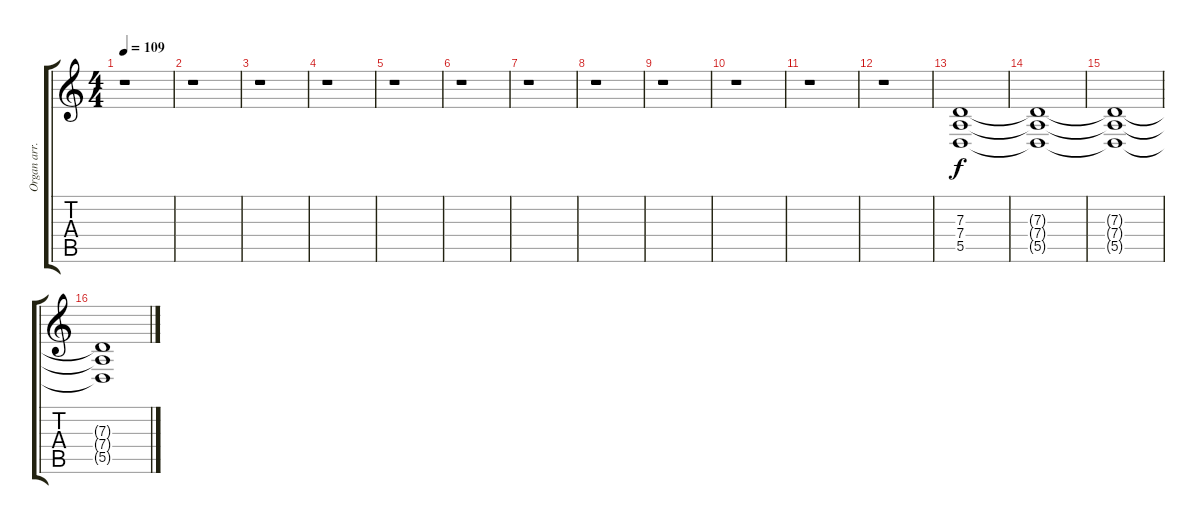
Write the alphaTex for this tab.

\track ("Organ arr. for Guitar" "Organ arr.") {instrument drawbarorgan}
\staff {score tabs}
\tuning (E4 B3 G3 D3 A2 E2) {hide}
\ts (4 4)
\tempo 109
\clef g2
\ks c
r.1{dy f} |
r.1 |
r.1 |
r.1 |
r.1 |
r.1 |
r.1 |
r.1 |
r.1 |
r.1 |
r.1 |
r.1 |
(7.3 7.4 5.5).1 |
(7.3{t} 7.4{t} 5.5{t}).1 |
(7.3{t} 7.4{t} 5.5{t}).1 |
(7.3{t} 7.4{t} 5.5{t}).1
